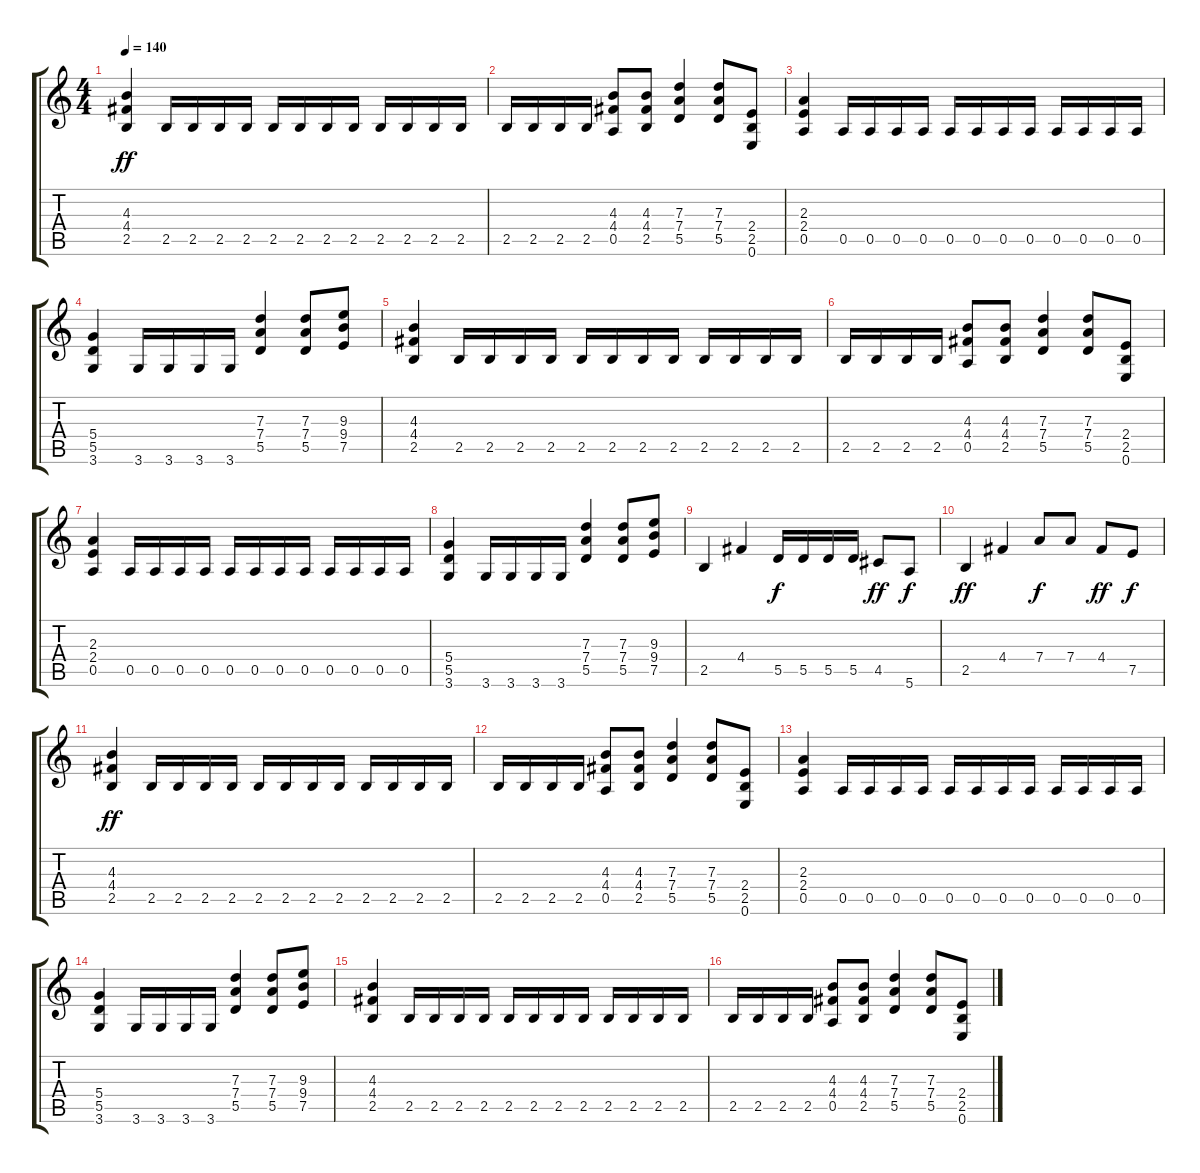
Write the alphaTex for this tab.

\track "" {instrument distortionguitar}
\staff {score tabs}
\tuning (E4 B3 G3 D3 A2 E2) {hide}
\ts (4 4)
\tempo 140
\clef g2
\ks c
(4.3 4.4 2.5).4{dy ff} 2.5.16 2.5.16 2.5.16 2.5.16 2.5.16 2.5.16 2.5.16 2.5.16 2.5.16 2.5.16 2.5.16 2.5.16 |
2.5.16 2.5.16 2.5.16 2.5.16 (4.3 4.4 0.5).8 (4.3 4.4 2.5).8 (7.3 7.4 5.5).4 (7.3 7.4 5.5).8 (2.4 2.5 0.6).8 |
(2.3 2.4 0.5).4 0.5.16 0.5.16 0.5.16 0.5.16 0.5.16 0.5.16 0.5.16 0.5.16 0.5.16 0.5.16 0.5.16 0.5.16 |
(5.4 5.5 3.6).4 3.6.16 3.6.16 3.6.16 3.6.16 (7.3 7.4 5.5).4 (7.3 7.4 5.5).8 (9.3 9.4 7.5).8 |
(4.3 4.4 2.5).4 2.5.16 2.5.16 2.5.16 2.5.16 2.5.16 2.5.16 2.5.16 2.5.16 2.5.16 2.5.16 2.5.16 2.5.16 |
2.5.16 2.5.16 2.5.16 2.5.16 (4.3 4.4 0.5).8 (4.3 4.4 2.5).8 (7.3 7.4 5.5).4 (7.3 7.4 5.5).8 (2.4 2.5 0.6).8 |
(2.3 2.4 0.5).4 0.5.16 0.5.16 0.5.16 0.5.16 0.5.16 0.5.16 0.5.16 0.5.16 0.5.16 0.5.16 0.5.16 0.5.16 |
(5.4 5.5 3.6).4 3.6.16 3.6.16 3.6.16 3.6.16 (7.3 7.4 5.5).4 (7.3 7.4 5.5).8 (9.3 9.4 7.5).8 |
2.5.4 4.4.4 5.5.16{dy f} 5.5.16 5.5.16 5.5.16 4.5.8{dy ff} 5.6.8{dy f} |
2.5.4{dy ff} 4.4.4 7.4.8{dy f} 7.4.8 4.4.8{dy ff} 7.5.8{dy f} |
(4.3 4.4 2.5).4{dy ff} 2.5.16 2.5.16 2.5.16 2.5.16 2.5.16 2.5.16 2.5.16 2.5.16 2.5.16 2.5.16 2.5.16 2.5.16 |
2.5.16 2.5.16 2.5.16 2.5.16 (4.3 4.4 0.5).8 (4.3 4.4 2.5).8 (7.3 7.4 5.5).4 (7.3 7.4 5.5).8 (2.4 2.5 0.6).8 |
(2.3 2.4 0.5).4 0.5.16 0.5.16 0.5.16 0.5.16 0.5.16 0.5.16 0.5.16 0.5.16 0.5.16 0.5.16 0.5.16 0.5.16 |
(5.4 5.5 3.6).4 3.6.16 3.6.16 3.6.16 3.6.16 (7.3 7.4 5.5).4 (7.3 7.4 5.5).8 (9.3 9.4 7.5).8 |
(4.3 4.4 2.5).4 2.5.16 2.5.16 2.5.16 2.5.16 2.5.16 2.5.16 2.5.16 2.5.16 2.5.16 2.5.16 2.5.16 2.5.16 |
2.5.16 2.5.16 2.5.16 2.5.16 (4.3 4.4 0.5).8 (4.3 4.4 2.5).8 (7.3 7.4 5.5).4 (7.3 7.4 5.5).8 (2.4 2.5 0.6).8
